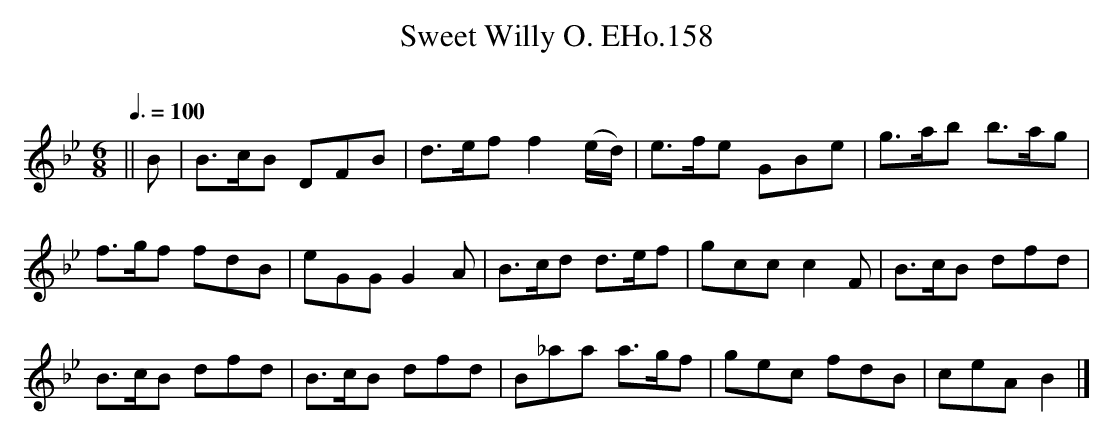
X:1
T:Sweet Willy O. EHo.158
M:6/8
L:1/8
Q:3/8=100
O:
K:Bb
|| B | B>cB DFB | d>ef f2(e/d/) | e>fe GBe | g>ab b>ag |
f>gf fdB | eGG G2A | B>cd d>ef | gcc c2F | B>cB dfd |
B>cB dfd | B>cB dfd | B_aa a>gf | gec fdB | ceA B2 |]
